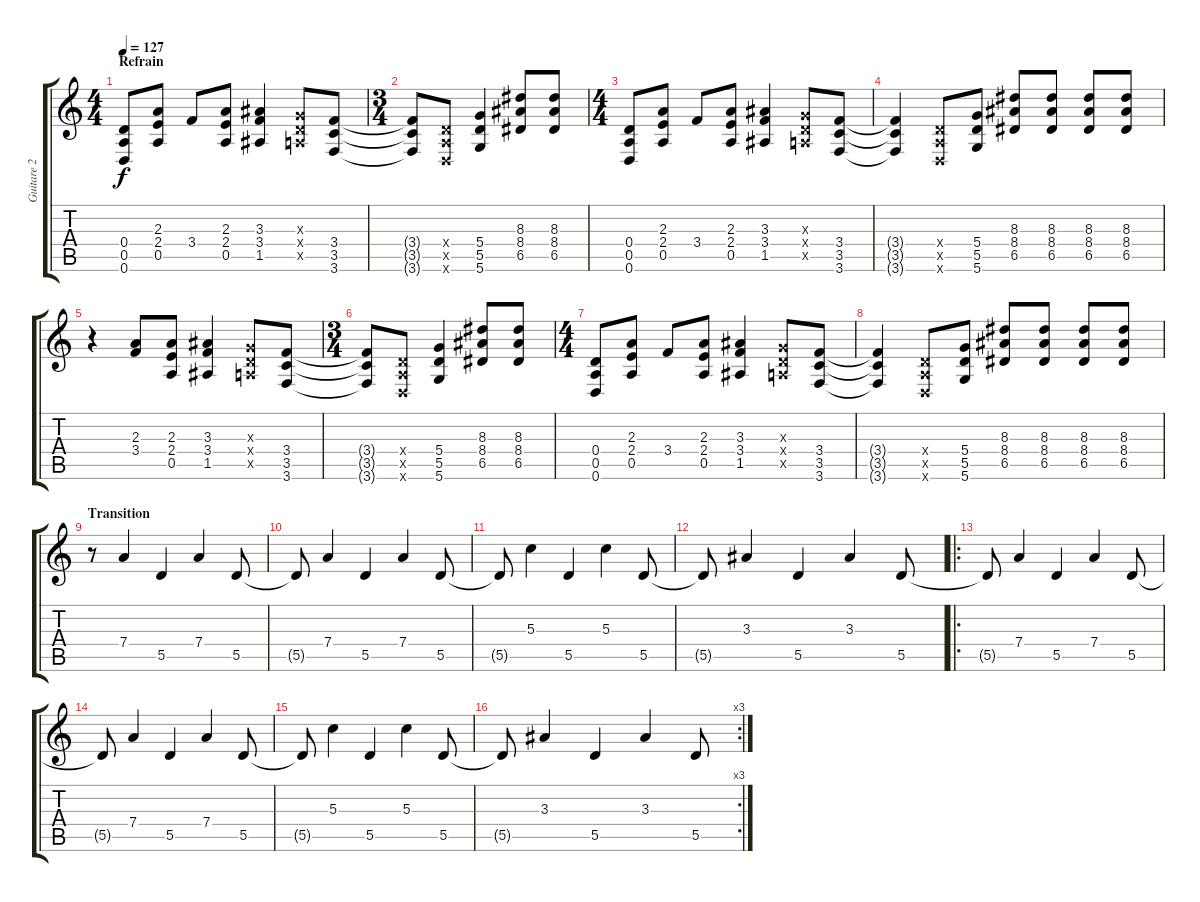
\track ("Guitare 2" "Guitare 2") {instrument electricguitarjazz}
\staff {score tabs}
\tuning (E4 B3 G3 D3 A2 D2) {hide}
\ts (4 4)
\section ("" "Refrain ")
\tempo 127
\clef g2
\ks c
(0.4 0.5 0.6).8{dy f volume 16 instrument distortionguitar} (2.3 2.4 0.5).8 3.4.8 (2.3 2.4 0.5).8 (3.3 3.4 1.5).4 (0.3{x} 0.4{x} 0.5{x}).8 (3.4 3.5 3.6).8 |
\ts (3 4)
(3.4{t} 3.5{t} 3.6{t}).8 (0.4{x} 0.5{x} 0.6{x}).8 (5.4 5.5 5.6).4 (8.3 8.4 6.5).8 (8.3 8.4 6.5).8 |
\ts (4 4)
(0.4 0.5 0.6).8 (2.3 2.4 0.5).8 3.4.8 (2.3 2.4 0.5).8 (3.3 3.4 1.5).4 (0.3{x} 0.4{x} 0.5{x}).8 (3.4 3.5 3.6).8 |
(3.4{t} 3.5{t} 3.6{t}).4 (0.4{x} 0.5{x} 0.6{x}).8 (5.4 5.5 5.6).8 (8.3 8.4 6.5).8 (8.3 8.4 6.5).8 (8.3 8.4 6.5).8 (8.3 8.4 6.5).8 |
r.4 (2.3 3.4).8 (2.3 2.4 0.5).8 (3.3 3.4 1.5).4 (0.3{x} 0.4{x} 0.5{x}).8 (3.4 3.5 3.6).8 |
\ts (3 4)
(3.4{t} 3.5{t} 3.6{t}).8 (0.4{x} 0.5{x} 0.6{x}).8 (5.4 5.5 5.6).4 (8.3 8.4 6.5).8 (8.3 8.4 6.5).8 |
\ts (4 4)
(0.4 0.5 0.6).8 (2.3 2.4 0.5).8 3.4.8 (2.3 2.4 0.5).8 (3.3 3.4 1.5).4 (0.3{x} 0.4{x} 0.5{x}).8 (3.4 3.5 3.6).8 |
(3.4{t} 3.5{t} 3.6{t}).4 (0.4{x} 0.5{x} 0.6{x}).8 (5.4 5.5 5.6).8 (8.3 8.4 6.5).8 (8.3 8.4 6.5).8 (8.3 8.4 6.5).8 (8.3 8.4 6.5).8 |
\section ("" "Transition")
r.8{volume 5 instrument electricguitarclean} 7.4.4 5.5.4 7.4.4{volume 7} 5.5.8 |
5.5{t}.8{volume 8} 7.4.4 5.5.4 7.4.4 5.5.8 |
5.5{t}.8 5.3.4 5.5.4 5.3.4 5.5.8 |
5.5{t}.8 3.3.4 5.5.4 3.3.4 5.5.8 |
\ro
5.5{t}.8 7.4.4 5.5.4 7.4.4 5.5.8 |
5.5{t}.8 7.4.4 5.5.4 7.4.4 5.5.8 |
5.5{t}.8 5.3.4 5.5.4 5.3.4 5.5.8 |
\rc 3
5.5{t}.8 3.3.4 5.5.4 3.3.4 5.5.8
